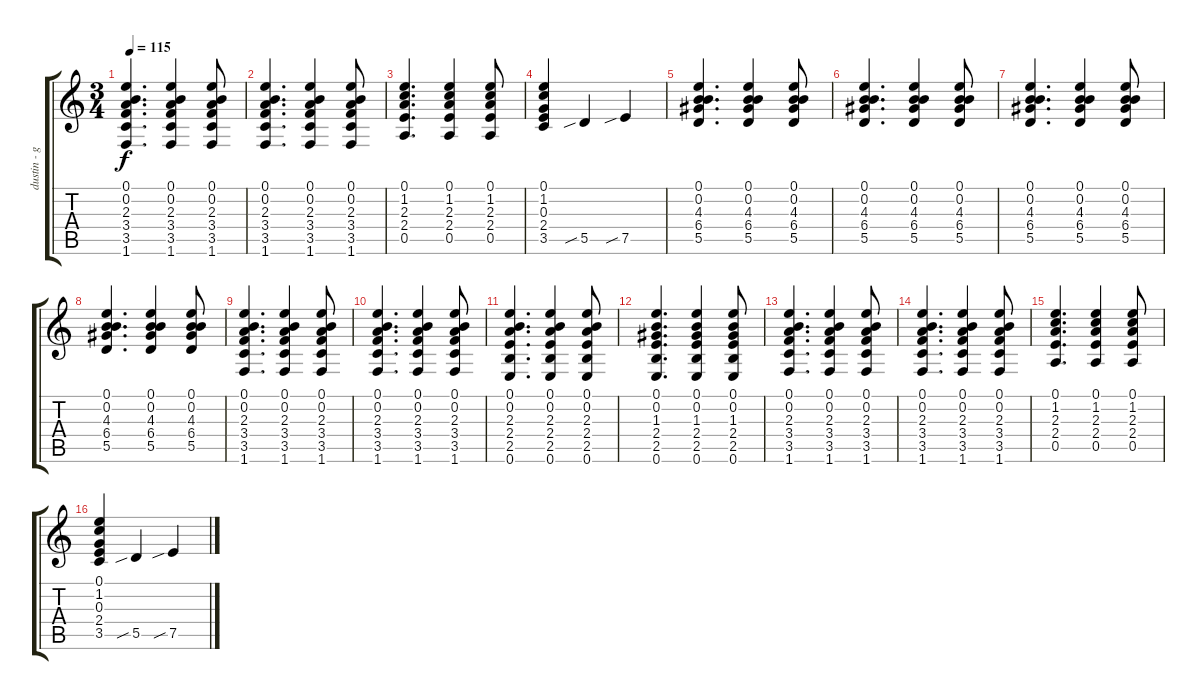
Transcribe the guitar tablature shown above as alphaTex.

\track ("dustin - guitar" "dustin - g") {instrument electricguitarjazz}
\staff {score tabs}
\tuning (E4 B3 G3 D3 A2 E2) {hide}
\ts (3 4)
\tempo 115
\clef g2
\ks c
(0.1 0.2 2.3 3.4 3.5 1.6).4{d dy f} (0.1 0.2 2.3 3.4 3.5 1.6).4 (0.1 0.2 2.3 3.4 3.5 1.6).8 |
(0.1 0.2 2.3 3.4 3.5 1.6).4{d} (0.1 0.2 2.3 3.4 3.5 1.6).4 (0.1 0.2 2.3 3.4 3.5 1.6).8 |
(0.1 1.2 2.3 2.4 0.5).4{d} (0.1 1.2 2.3 2.4 0.5).4 (0.1 1.2 2.3 2.4 0.5).8 |
(0.1 1.2 0.3 2.4 3.5).4 5.5{sib}.4 7.5{sib}.4 |
(0.1 0.2 4.3 6.4 5.5).4{d} (0.1 0.2 4.3 6.4 5.5).4 (0.1 0.2 4.3 6.4 5.5).8 |
(0.1 0.2 4.3 6.4 5.5).4{d} (0.1 0.2 4.3 6.4 5.5).4 (0.1 0.2 4.3 6.4 5.5).8 |
(0.1 0.2 4.3 6.4 5.5).4{d} (0.1 0.2 4.3 6.4 5.5).4 (0.1 0.2 4.3 6.4 5.5).8 |
(0.1 0.2 4.3 6.4 5.5).4{d} (0.1 0.2 4.3 6.4 5.5).4 (0.1 0.2 4.3 6.4 5.5).8 |
(0.1 0.2 2.3 3.4 3.5 1.6).4{d} (0.1 0.2 2.3 3.4 3.5 1.6).4 (0.1 0.2 2.3 3.4 3.5 1.6).8 |
(0.1 0.2 2.3 3.4 3.5 1.6).4{d} (0.1 0.2 2.3 3.4 3.5 1.6).4 (0.1 0.2 2.3 3.4 3.5 1.6).8 |
(0.1 0.2 2.3 2.4 2.5 0.6).4{d} (0.1 0.2 2.3 2.4 2.5 0.6).4 (0.1 0.2 2.3 2.4 2.5 0.6).8 |
(0.1 0.2 1.3 2.4 2.5 0.6).4{d} (0.1 0.2 1.3 2.4 2.5 0.6).4 (0.1 0.2 1.3 2.4 2.5 0.6).8 |
(0.1 0.2 2.3 3.4 3.5 1.6).4{d} (0.1 0.2 2.3 3.4 3.5 1.6).4 (0.1 0.2 2.3 3.4 3.5 1.6).8 |
(0.1 0.2 2.3 3.4 3.5 1.6).4{d} (0.1 0.2 2.3 3.4 3.5 1.6).4 (0.1 0.2 2.3 3.4 3.5 1.6).8 |
(0.1 1.2 2.3 2.4 0.5).4{d} (0.1 1.2 2.3 2.4 0.5).4 (0.1 1.2 2.3 2.4 0.5).8 |
(0.1 1.2 0.3 2.4 3.5).4 5.5{sib}.4 7.5{sib}.4
